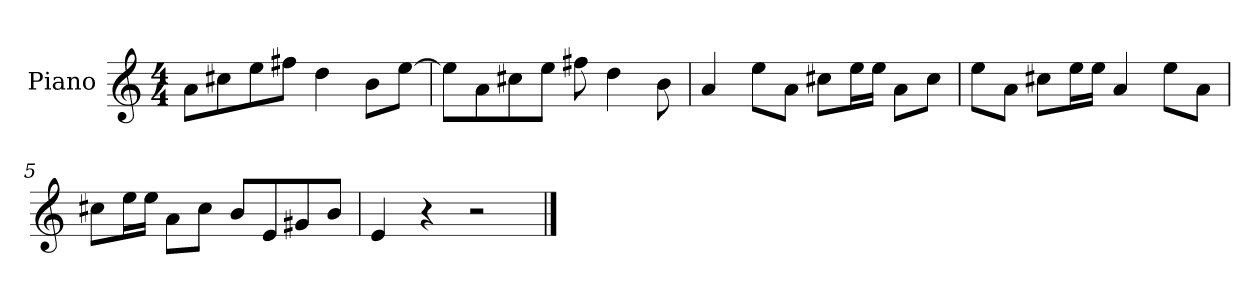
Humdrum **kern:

**kern
*part1
*staff1
*I"Piano
*I'P-no
*clefG2
*k[]
*M4/4
*MM90
=1
8a\L
8cc#X\
8ee\
8ff#X\J
4dd\
8b\L
[8ee\J
=2
8ee\L]
8a\
8cc#X\
8ee\J
8ff#X\
4dd\
8b\
=3
4a/
8ee\L
8a\J
8cc#X\L
16ee\L
16ee\JJ
8a\L
8cc#\J
=4
8ee\L
8a\J
8cc#X\L
16ee\L
16ee\JJ
4a/
8ee\L
8a\J
!!LO:LB:g=z
=5
8cc#X\L
16ee\L
16ee\JJ
8a\L
8cc#\J
8b/L
8e/
8g#X/
8b/J
=6
4e/
4r
2r
==
*-
